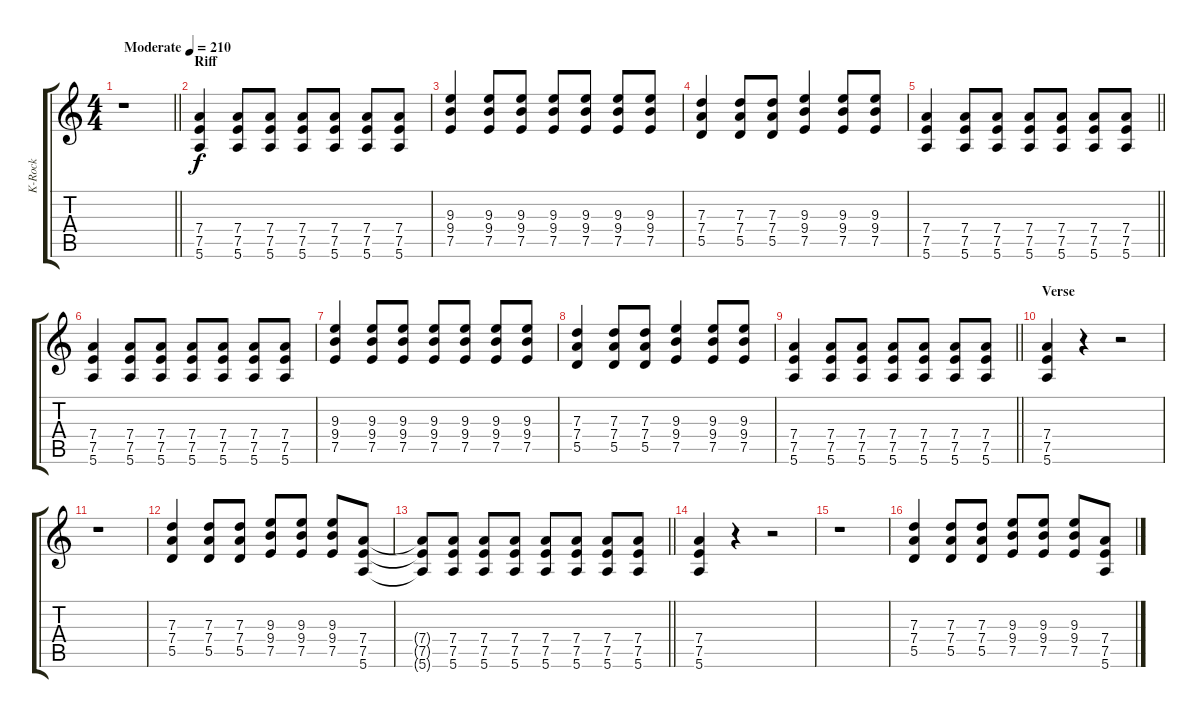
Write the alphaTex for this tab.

\track ("K-Rock" "K-Rock") {instrument distortionguitar}
\staff {score tabs}
\tuning (E4 B3 G3 D3 A2 E2) {hide}
\ts (4 4)
\tempo (210 "Moderate")
\clef g2
\barLineRight lightlight
\ks c
r.1{dy f instrument distortionguitar} |
\section ("" "Riff")
(7.4 7.5 5.6).4 (7.4 7.5 5.6).8 (7.4 7.5 5.6).8 (7.4 7.5 5.6).8 (7.4 7.5 5.6).8 (7.4 7.5 5.6).8 (7.4 7.5 5.6).8 |
(9.3 9.4 7.5).4 (9.3 9.4 7.5).8 (9.3 9.4 7.5).8 (9.3 9.4 7.5).8 (9.3 9.4 7.5).8 (9.3 9.4 7.5).8 (9.3 9.4 7.5).8 |
(7.3 7.4 5.5).4 (7.3 7.4 5.5).8 (7.3 7.4 5.5).8 (9.3 9.4 7.5).4 (9.3 9.4 7.5).8 (9.3 9.4 7.5).8 |
\barLineRight lightlight
(7.4 7.5 5.6).4 (7.4 7.5 5.6).8 (7.4 7.5 5.6).8 (7.4 7.5 5.6).8 (7.4 7.5 5.6).8 (7.4 7.5 5.6).8 (7.4 7.5 5.6).8 |
(7.4 7.5 5.6).4 (7.4 7.5 5.6).8 (7.4 7.5 5.6).8 (7.4 7.5 5.6).8 (7.4 7.5 5.6).8 (7.4 7.5 5.6).8 (7.4 7.5 5.6).8 |
(9.3 9.4 7.5).4 (9.3 9.4 7.5).8 (9.3 9.4 7.5).8 (9.3 9.4 7.5).8 (9.3 9.4 7.5).8 (9.3 9.4 7.5).8 (9.3 9.4 7.5).8 |
(7.3 7.4 5.5).4 (7.3 7.4 5.5).8 (7.3 7.4 5.5).8 (9.3 9.4 7.5).4 (9.3 9.4 7.5).8 (9.3 9.4 7.5).8 |
\barLineRight lightlight
(7.4 7.5 5.6).4 (7.4 7.5 5.6).8 (7.4 7.5 5.6).8 (7.4 7.5 5.6).8 (7.4 7.5 5.6).8 (7.4 7.5 5.6).8 (7.4 7.5 5.6).8 |
\section ("" "Verse")
(7.4 7.5 5.6).4 r.4 r.2 |
r.1 |
(7.3 7.4 5.5).4 (7.3 7.4 5.5).8 (7.3 7.4 5.5).8 (9.3 9.4 7.5).8 (9.3 9.4 7.5).8 (9.3 9.4 7.5).8 (7.4 7.5 5.6).8 |
\barLineRight lightlight
(7.4{t} 7.5{t} 5.6{t}).8 (7.4 7.5 5.6).8 (7.4 7.5 5.6).8 (7.4 7.5 5.6).8 (7.4 7.5 5.6).8 (7.4 7.5 5.6).8 (7.4 7.5 5.6).8 (7.4 7.5 5.6).8 |
(7.4 7.5 5.6).4 r.4 r.2 |
r.1 |
(7.3 7.4 5.5).4 (7.3 7.4 5.5).8 (7.3 7.4 5.5).8 (9.3 9.4 7.5).8 (9.3 9.4 7.5).8 (9.3 9.4 7.5).8 (7.4 7.5 5.6).8
